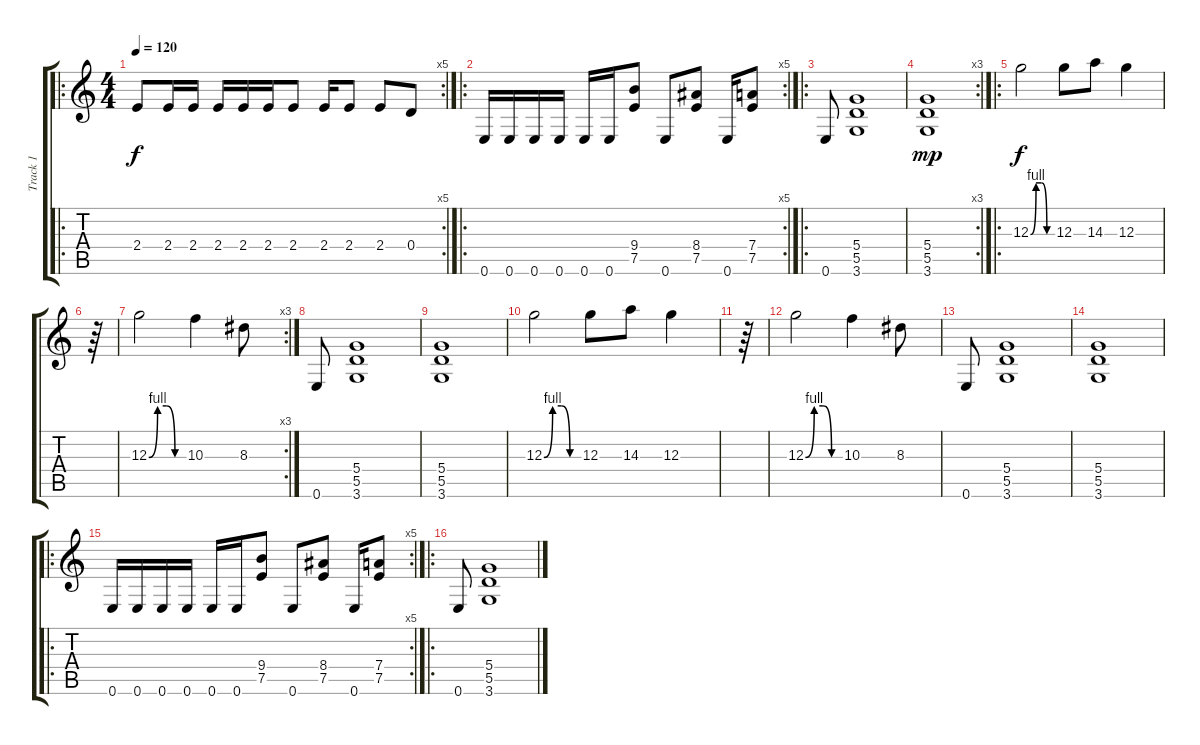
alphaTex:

\track ("Track 1" "Track 1") {instrument acousticguitarnylon}
\staff {score tabs}
\tuning (E4 B3 G3 D3 A2 E2) {hide}
\ro
\rc 5
\ts (4 4)
\tempo 120
\clef g2
\ks c
2.4.8{dy f instrument acousticguitarnylon} 2.4.16 2.4.16 2.4.16 2.4.16 2.4.16 2.4.8 2.4.16 2.4.8 2.4.8 0.4.8 |
\ro
\rc 5
0.6.16 0.6.16 0.6.16 0.6.16 0.6.16 0.6.16 (9.4 7.5).8 0.6.8 (8.4 7.5).8 0.6.16 (7.4 7.5).8 |
\ro
0.6.8 (5.4 5.5 3.6).1 |
\rc 3
(5.4 5.5 3.6).1{dy mp} |
\ro
12.3{be (custom 0 0 15 4 30 4 45 0 60 0)}.2{dy f} 12.3.8 14.3.8 12.3.4 |
r.64 |
\rc 3
12.3{be (custom 0 0 15 4 30 4 45 0 60 0)}.2 10.3.4 8.3.8 |
0.6.8 (5.4 5.5 3.6).1 |
(5.4 5.5 3.6).1 |
12.3{be (custom 0 0 15 4 30 4 45 0 60 0)}.2 12.3.8 14.3.8 12.3.4 |
r.64 |
12.3{be (custom 0 0 15 4 30 4 45 0 60 0)}.2 10.3.4 8.3.8 |
0.6.8 (5.4 5.5 3.6).1 |
(5.4 5.5 3.6).1 |
\ro
\rc 5
0.6.16 0.6.16 0.6.16 0.6.16 0.6.16 0.6.16 (9.4 7.5).8 0.6.8 (8.4 7.5).8 0.6.16 (7.4 7.5).8 |
\ro
0.6.8 (5.4 5.5 3.6).1
